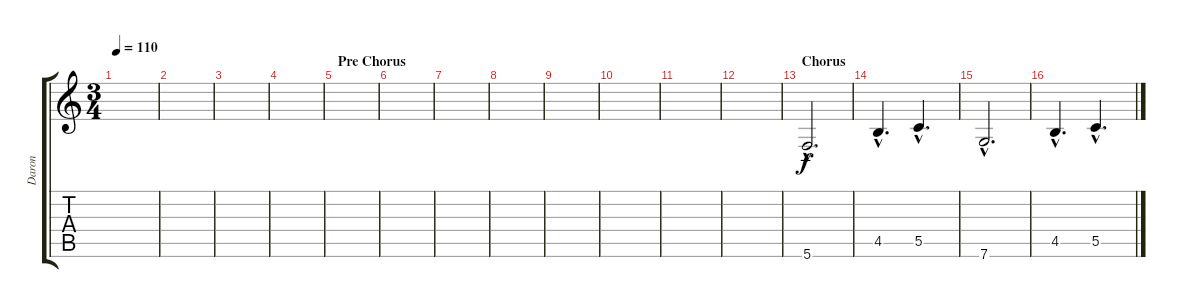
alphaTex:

\track ("Daron" "Daron") {instrument electricguitarclean}
\staff {score tabs}
\tuning (D4 A3 F3 C3 G2 C2) {hide}
\ts (3 4)
\tempo 110
\clef g2
\ks c
|
|
|
|
\section ("" "Pre Chorus")
|
|
|
|
|
|
|
|
\section ("" "Chorus")
5.6{hac}.2{d instrument overdrivenguitar} |
4.5{hac}.4{d} 5.5{hac}.4{d} |
7.6{hac}.2{d} |
4.5{hac}.4{d} 5.5{hac}.4{d}
